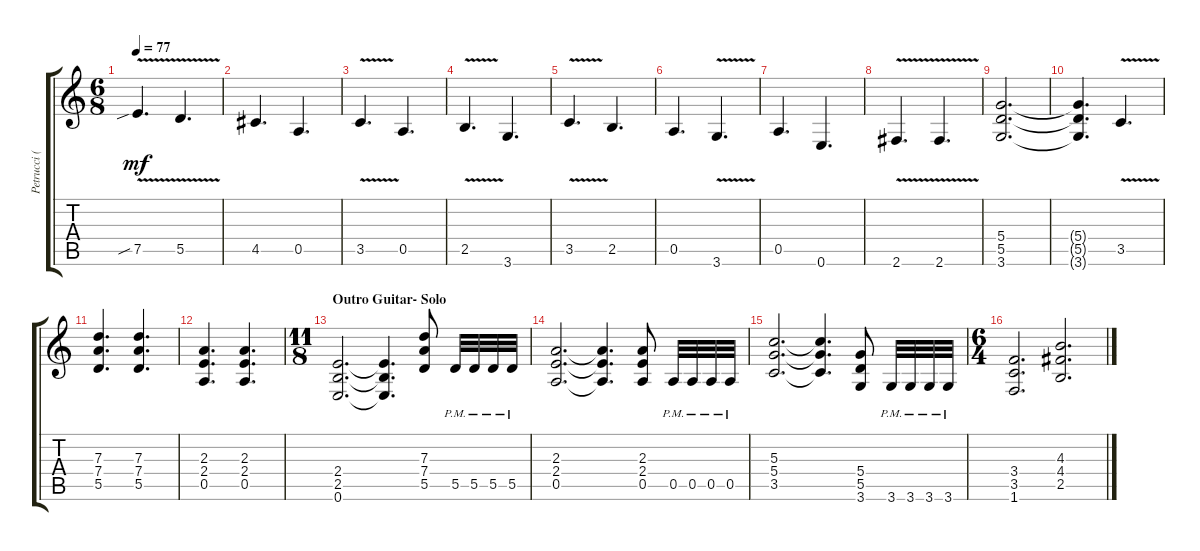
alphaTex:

\track ("Petrucci (Distortion Guitar2)" "Petrucci (") {instrument distortionguitar}
\staff {score tabs}
\tuning (E4 B3 G3 D3 A2 E2) {hide}
\ts (6 8)
\tempo 77
\clef g2
\ks c
7.5{v sib}.4{d dy mf} 5.5{v}.4{d} |
4.5.4{d} 0.5.4{d} |
3.5{v}.4{d} 0.5.4{d} |
2.5{v}.4{d} 3.6.4{d} |
3.5{v}.4{d} 2.5.4{d} |
0.5.4{d} 3.6{v}.4{d} |
0.5.4{d} 0.6.4{d} |
2.6{v}.4{d} 2.6{v}.4{d} |
(5.4 5.5 3.6).2{d} |
(5.4{t} 5.5{t} 3.6{t}).4{d} 3.5{v}.4{d} |
(7.3 7.4 5.5).4{d} (7.3 7.4 5.5).4{d} |
(2.3 2.4 0.5).4{d} (2.3 2.4 0.5).4{d} |
\ts (11 8)
\section ("" "Outro Guitar- Solo")
(2.4 2.5 0.6).2{d} (2.4{t} 2.5{t} 0.6{t}).4{d} (7.3 7.4 5.5).8 5.5{pm}.32 5.5{pm}.32 5.5{pm}.32 5.5{pm}.32 |
(2.3 2.4 0.5).2{d} (2.3{t} 2.4{t} 0.5{t}).4{d} (2.3 2.4 0.5).8 0.5{pm}.32 0.5{pm}.32 0.5{pm}.32 0.5{pm}.32 |
(5.3 5.4 3.5).2{d} (5.3{t} 5.4{t} 3.5{t}).4{d} (5.4 5.5 3.6).8 3.6{pm}.32 3.6{pm}.32 3.6{pm}.32 3.6{pm}.32 |
\ts (6 4)
(3.4 3.5 1.6).2{d} (4.3 4.4 2.5).2{d}
